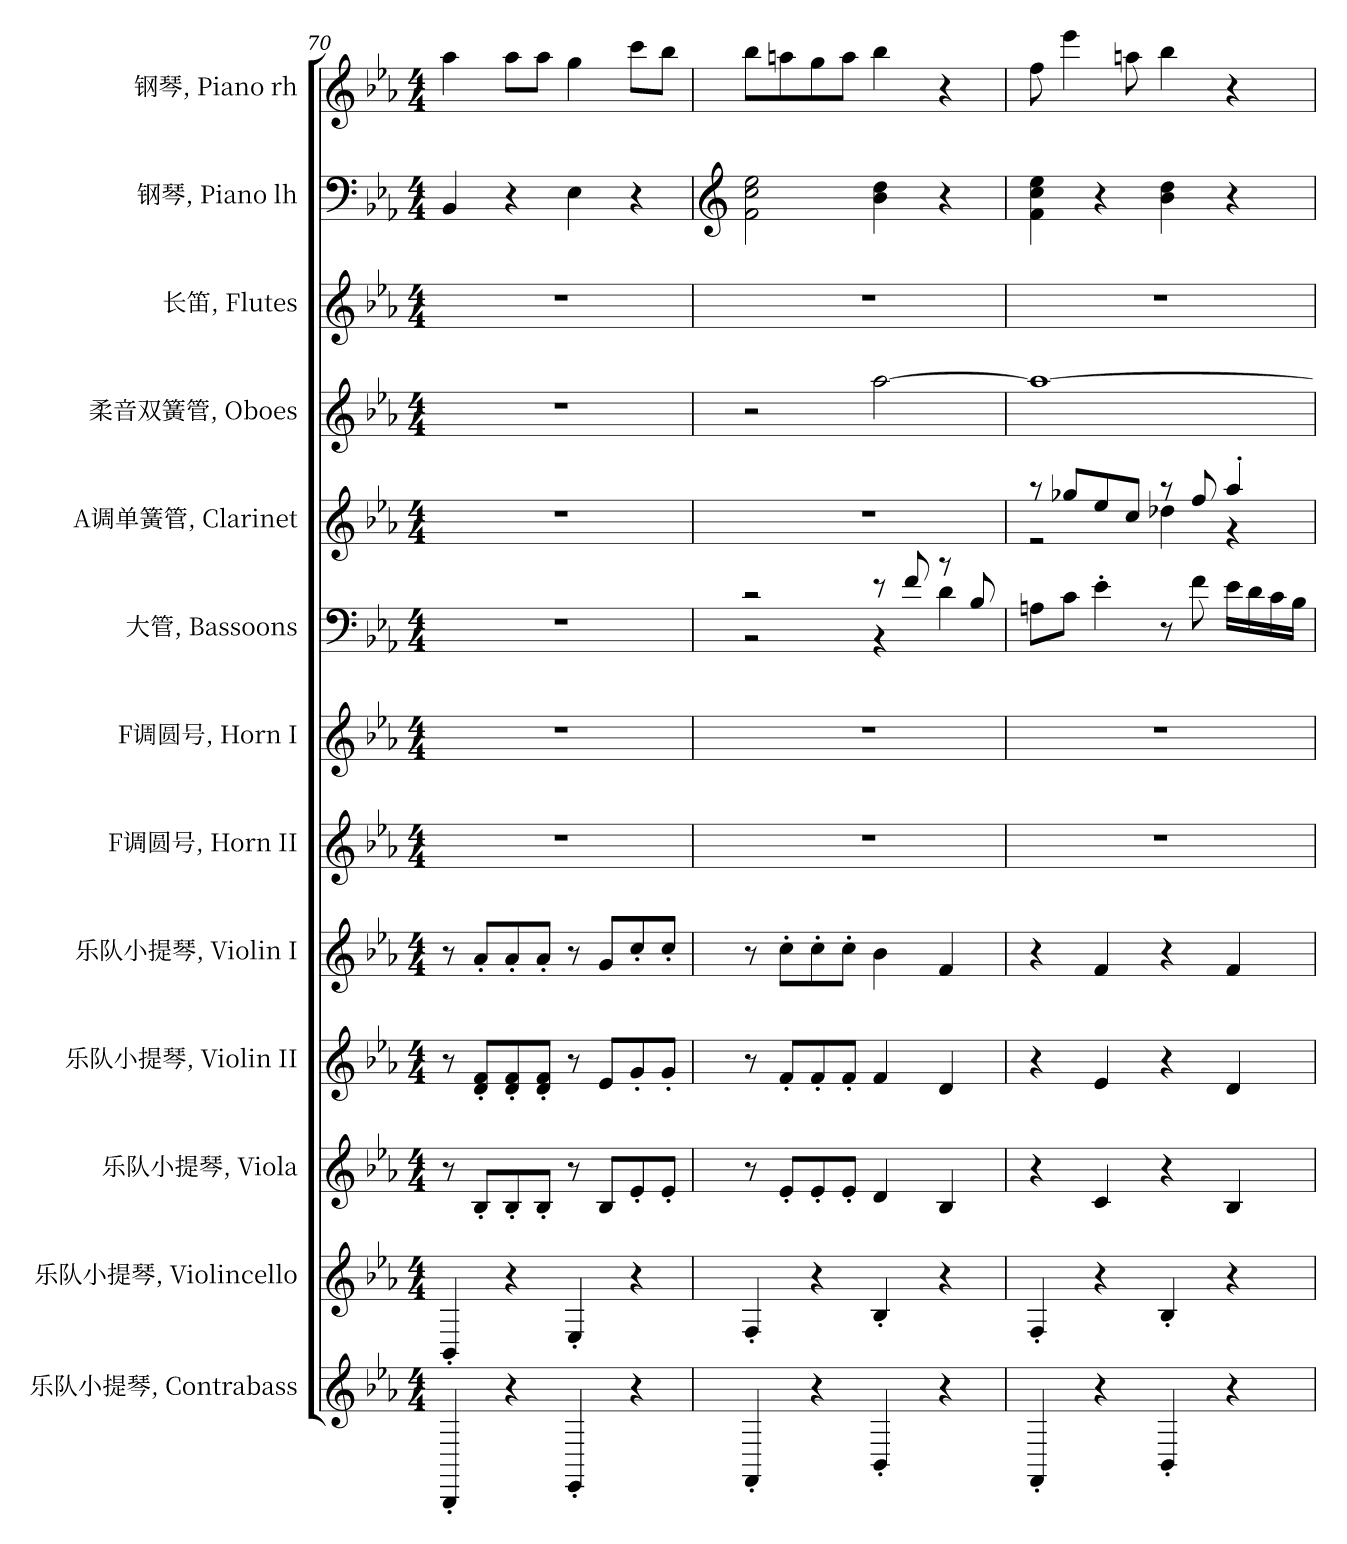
**kern	**kern	**kern	**kern	**kern	**kern	**kern	**kern	**kern	**kern	**kern	**kern	**kern
*part13	*part12	*part11	*part10	*part9	*part8	*part7	*part6	*part5	*part4	*part3	*part2	*part1
*staff13	*staff12	*staff11	*staff10	*staff9	*staff8	*staff7	*staff6	*staff5	*staff4	*staff3	*staff2	*staff1
*I"乐队小提琴, Contrabass	*I"乐队小提琴, Violincello	*I"乐队小提琴, Viola	*I"乐队小提琴, Violin II	*I"乐队小提琴, Violin I	*I"F调圆号, Horn II	*I"F调圆号, Horn I	*I"大管, Bassoons	*I"A调单簧管, Clarinet	*I"柔音双簧管, Oboes	*I"长笛, Flutes	*I"钢琴, Piano lh	*I"钢琴, Piano rh
*	*	*	*	*	*I'F Hn.	*I'F Hn.	*I'Bsn.	*I'A Cl.	*	*I'Fl.	*I'Pno.	*I'Pno.
*clefG2	*clefG2	*clefG2	*clefG2	*clefG2	*clefG2	*clefG2	*clefF4	*clefG2	*clefG2	*clefG2	*clefF4	*clefG2
*	*	*	*	*	*ITrd4c7	*ITrd4c7	*	*ITrd2c3	*ITrd2c3	*	*	*
*k[b-e-a-]	*k[b-e-a-]	*k[b-e-a-]	*k[b-e-a-]	*k[b-e-a-]	*k[b-e-a-d-]	*k[b-e-a-d-]	*k[b-e-a-]	*k[]	*k[]	*k[b-e-a-]	*k[b-e-a-]	*k[b-e-a-]
*M4/4	*M4/4	*M4/4	*M4/4	*M4/4	*M4/4	*M4/4	*M4/4	*M4/4	*M4/4	*M4/4	*M4/4	*M4/4
=70	=70	=70	=70	=70	=70	=70	=70	=70	=70	=70	=70	=70
4BBB-'/	4BB-'/	8r	8r	8r	1r	1r	1r	1r	1r	1r	4BB-/	4aa-\
.	.	8B-'/L	8d/' 8f/'L	8a-'/L	.	.	.	.	.	.	.	.
4r	4r	8B-'/	8d/' 8f/'	8a-'/	.	.	.	.	.	.	4r	8aa-\L
.	.	8B-'/J	8d/' 8f/'J	8a-'/J	.	.	.	.	.	.	.	8aa-\J
4EE-'/	4E-'/	8r	8r	8r	.	.	.	.	.	.	4E-\	4gg\
.	.	8B-/L	8e-/L	8g/L	.	.	.	.	.	.	.	.
4r	4r	8e-'/	8g'/	8cc'/	.	.	.	.	.	.	4r	8ccc\L
.	.	8e-'/J	8g'/J	8cc'/J	.	.	.	.	.	.	.	8bb-\J
=71	=71	=71	=71	=71	=71	=71	=71	=71	=71	=71	=71	=71
*	*	*	*	*	*	*	*	*	*	*	*clefG2	*
*	*	*	*	*	*	*	*^	*	*	*	*	*
4FF'/	4F'/	8r	8r	8r	1r	1r	2r	2r	1r	2r	1r	2f\ 2cc\ 2ee-\	8bb-\L
.	.	8e-'/L	8f'/L	8cc'\L	.	.	.	.	.	.	.	.	8aan\
4r	4r	8e-'/	8f'/	8cc'\	.	.	.	.	.	.	.	.	8gg\
.	.	8e-'/J	8f'/J	8cc'\J	.	.	.	.	.	.	.	.	8aa\J
4BB-'/	4B-'/	4d/	4f/	4b-\	.	.	8r	4r	.	[2ff\	.	4b-\ 4dd\	4bb-\
.	.	.	.	.	.	.	8f/	.	.	.	.	.	.
4r	4r	4B-/	4d/	4f/	.	.	8r	4d\	.	.	.	4r	4r
.	.	.	.	.	.	.	8B-/	.	.	.	.	.	.
*	*	*	*	*	*	*	*v	*v	*	*	*	*	*
!!LO:PB:g=z
=72	=72	=72	=72	=72	=72	=72	=72	=72	=72	=72	=72	=72
*	*	*	*	*	*	*	*	*^	*	*	*	*
4FF'/	4F'/	4r	4r	4r	1r	1r	8An\L	8r	2r	1ff_	1r	4f\ 4cc\ 4ee-\	8ff\
.	.	.	.	.	.	.	8c\J	8ee-X/L	.	.	.	.	4eee-\
4r	4r	4c/	4e-/	4f/	.	.	4e-'\	8cc/	.	.	.	4r	.
.	.	.	.	.	.	.	.	8a/J	.	.	.	.	8aan\
4BB-'/	4B-'/	4r	4r	4r	.	.	8r	8r	4b-X\	.	.	4b-\ 4dd\	4bb-\
.	.	.	.	.	.	.	8f\	8dd/	.	.	.	.	.
4r	4r	4B-/	4d/	4f/	.	.	16e-\LL	4ff'/	4r	.	.	4r	4r
.	.	.	.	.	.	.	16d\	.	.	.	.	.	.
.	.	.	.	.	.	.	16c\	.	.	.	.	.	.
.	.	.	.	.	.	.	16B-\JJ	.	.	.	.	.	.
*	*	*	*	*	*	*	*	*v	*v	*	*	*	*
=	=	=	=	=	=	=	=	=	=	=	=	=
*-	*-	*-	*-	*-	*-	*-	*-	*-	*-	*-	*-	*-
